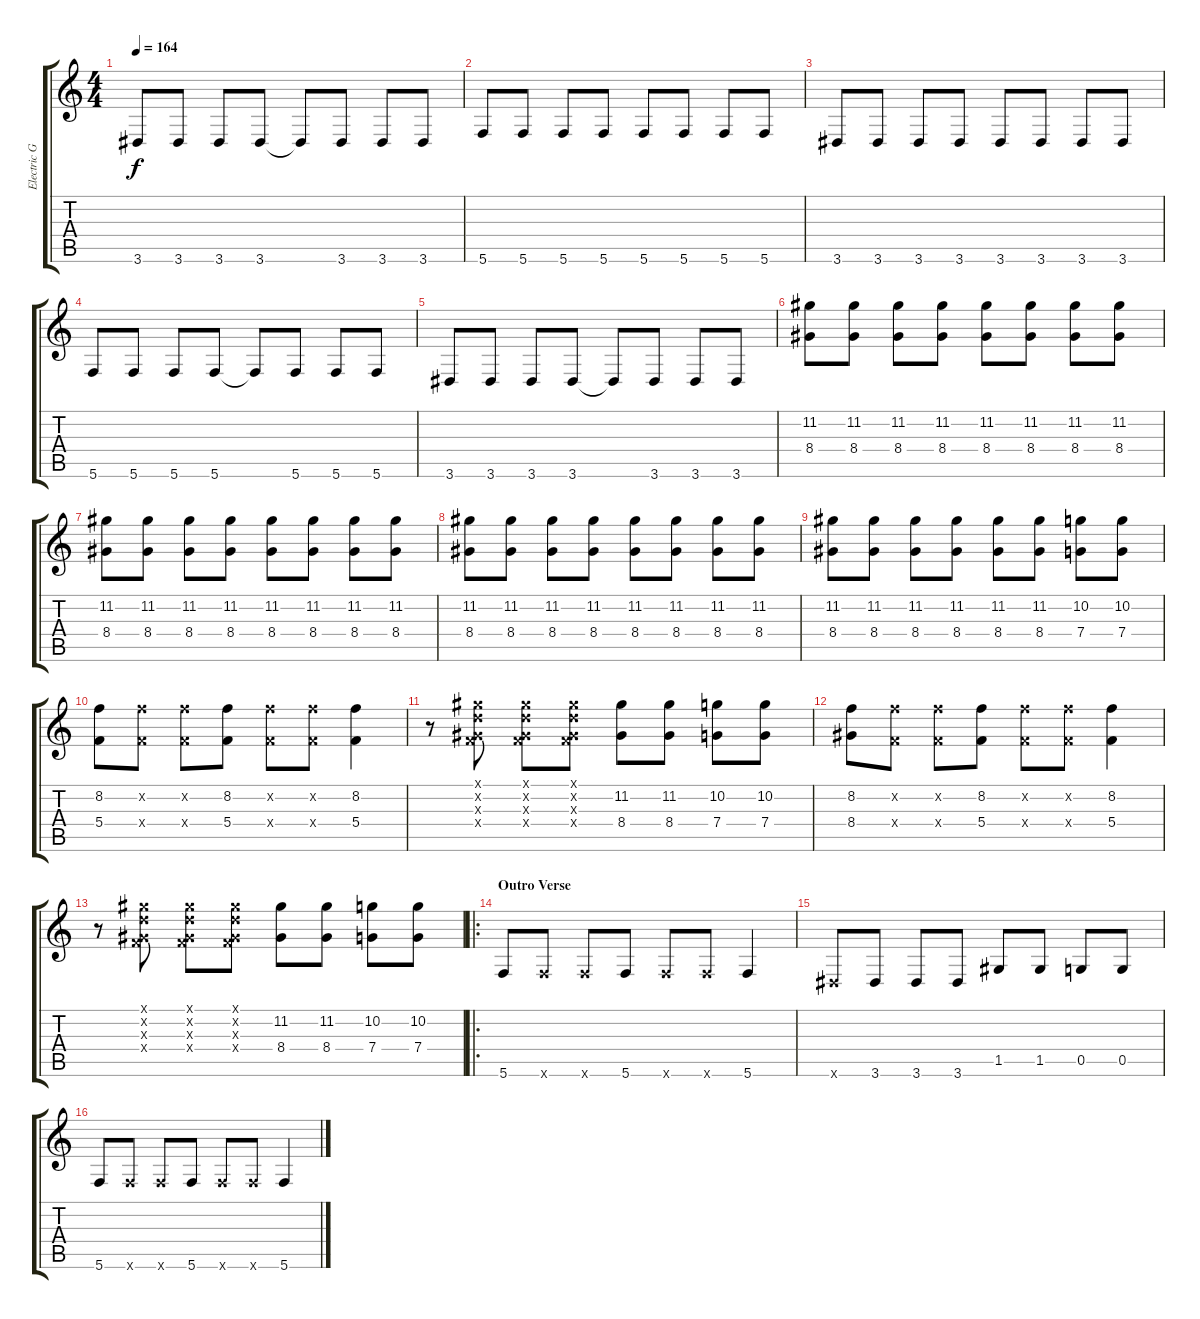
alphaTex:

\track ("Electric Guitar I" "Electric G") {instrument electricguitarclean}
\staff {score tabs}
\tuning (D4 A3 F3 C3 G2 C2) {hide}
\ts (4 4)
\tempo 164
\clef g2
\ks c
3.6.8{dy f} 3.6.8 3.6.8 3.6.8 3.6{t}.8 3.6.8 3.6.8 3.6.8 |
5.6.8 5.6.8 5.6.8 5.6.8 5.6.8 5.6.8 5.6.8 5.6.8 |
3.6.8 3.6.8 3.6.8 3.6.8 3.6.8 3.6.8 3.6.8 3.6.8 |
5.6.8 5.6.8 5.6.8 5.6.8 5.6{t}.8 5.6.8 5.6.8 5.6.8 |
3.6.8 3.6.8 3.6.8 3.6.8 3.6{t}.8 3.6.8 3.6.8 3.6.8 |
(11.2 8.4).8 (11.2 8.4).8 (11.2 8.4).8 (11.2 8.4).8 (11.2 8.4).8 (11.2 8.4).8 (11.2 8.4).8 (11.2 8.4).8 |
(11.2 8.4).8 (11.2 8.4).8 (11.2 8.4).8 (11.2 8.4).8 (11.2 8.4).8 (11.2 8.4).8 (11.2 8.4).8 (11.2 8.4).8 |
(11.2 8.4).8 (11.2 8.4).8 (11.2 8.4).8 (11.2 8.4).8 (11.2 8.4).8 (11.2 8.4).8 (11.2 8.4).8 (11.2 8.4).8 |
(11.2 8.4).8 (11.2 8.4).8 (11.2 8.4).8 (11.2 8.4).8 (11.2 8.4).8 (11.2 8.4).8 (10.2 7.4).8 (10.2 7.4).8 |
(8.2 5.4).8 (8.2{x} 5.4{x}).8 (8.2{x} 5.4{x}).8 (8.2 5.4).8 (8.2{x} 5.4{x}).8 (8.2{x} 5.4{x}).8 (8.2 5.4).4 |
r.8 (0.1{x} 11.2{x} 0.3{x} 8.4{x}).8 (0.1{x} 11.2{x} 0.3{x} 8.4{x}).8 (0.1{x} 11.2{x} 0.3{x} 8.4{x}).8 (11.2 8.4).8 (11.2 8.4).8 (10.2 7.4).8 (10.2 7.4).8 |
(8.2 8.4).8 (8.2{x} 5.4{x}).8 (8.2{x} 5.4{x}).8 (8.2 5.4).8 (8.2{x} 5.4{x}).8 (8.2{x} 5.4{x}).8 (8.2 5.4).4 |
r.8 (0.1{x} 11.2{x} 0.3{x} 8.4{x}).8 (0.1{x} 11.2{x} 0.3{x} 8.4{x}).8 (0.1{x} 11.2{x} 0.3{x} 8.4{x}).8 (11.2 8.4).8 (11.2 8.4).8 (10.2 7.4).8 (10.2 7.4).8 |
\ro
\section ("" "Outro Verse")
5.6.8 5.6{x}.8 5.6{x}.8 5.6.8 5.6{x}.8 5.6{x}.8 5.6.4 |
3.6{x}.8 3.6.8 3.6.8 3.6.8 1.5.8 1.5.8 0.5.8 0.5.8 |
5.6.8 5.6{x}.8 5.6{x}.8 5.6.8 5.6{x}.8 5.6{x}.8 5.6.4
